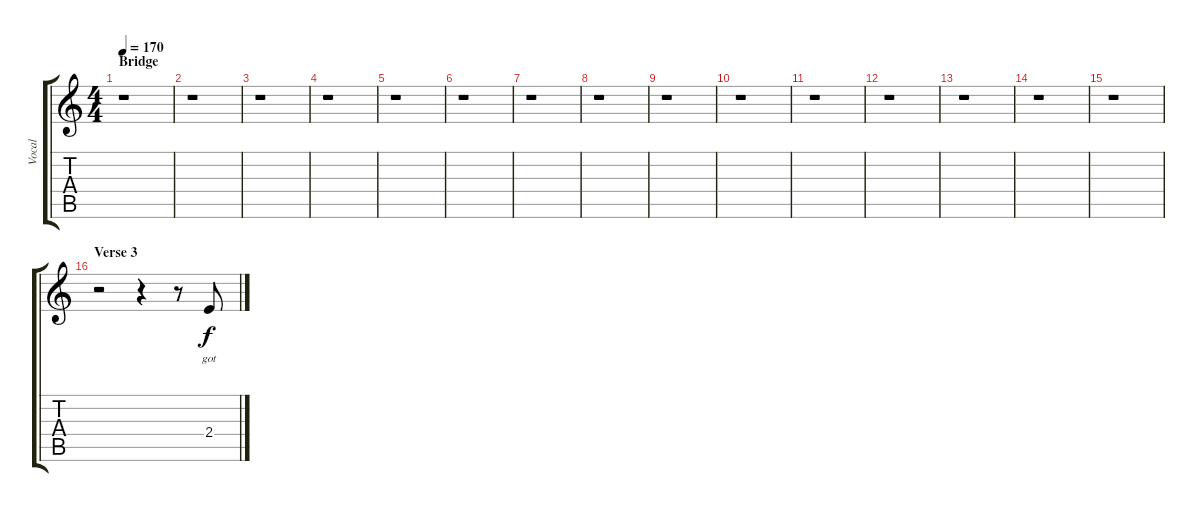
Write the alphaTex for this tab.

\track ("Vocal" "Vocal") {instrument electricguitarmuted}
\staff {score tabs}
\tuning (E4 B3 G3 D3 A2 E2) {hide}
\ts (4 4)
\section ("" "Bridge")
\tempo 170
\clef g2
\ks c
r.1{dy f} |
r.1 |
r.1 |
r.1 |
r.1 |
r.1 |
r.1 |
r.1 |
r.1 |
r.1 |
r.1 |
r.1 |
r.1 |
r.1 |
r.1 |
\section ("" "Verse 3")
r.2 r.4 r.8 2.4{sl}.8{lyrics (0 "") lyrics (1 "got") lyrics (2 "") lyrics (3 "") lyrics (4 "")}
